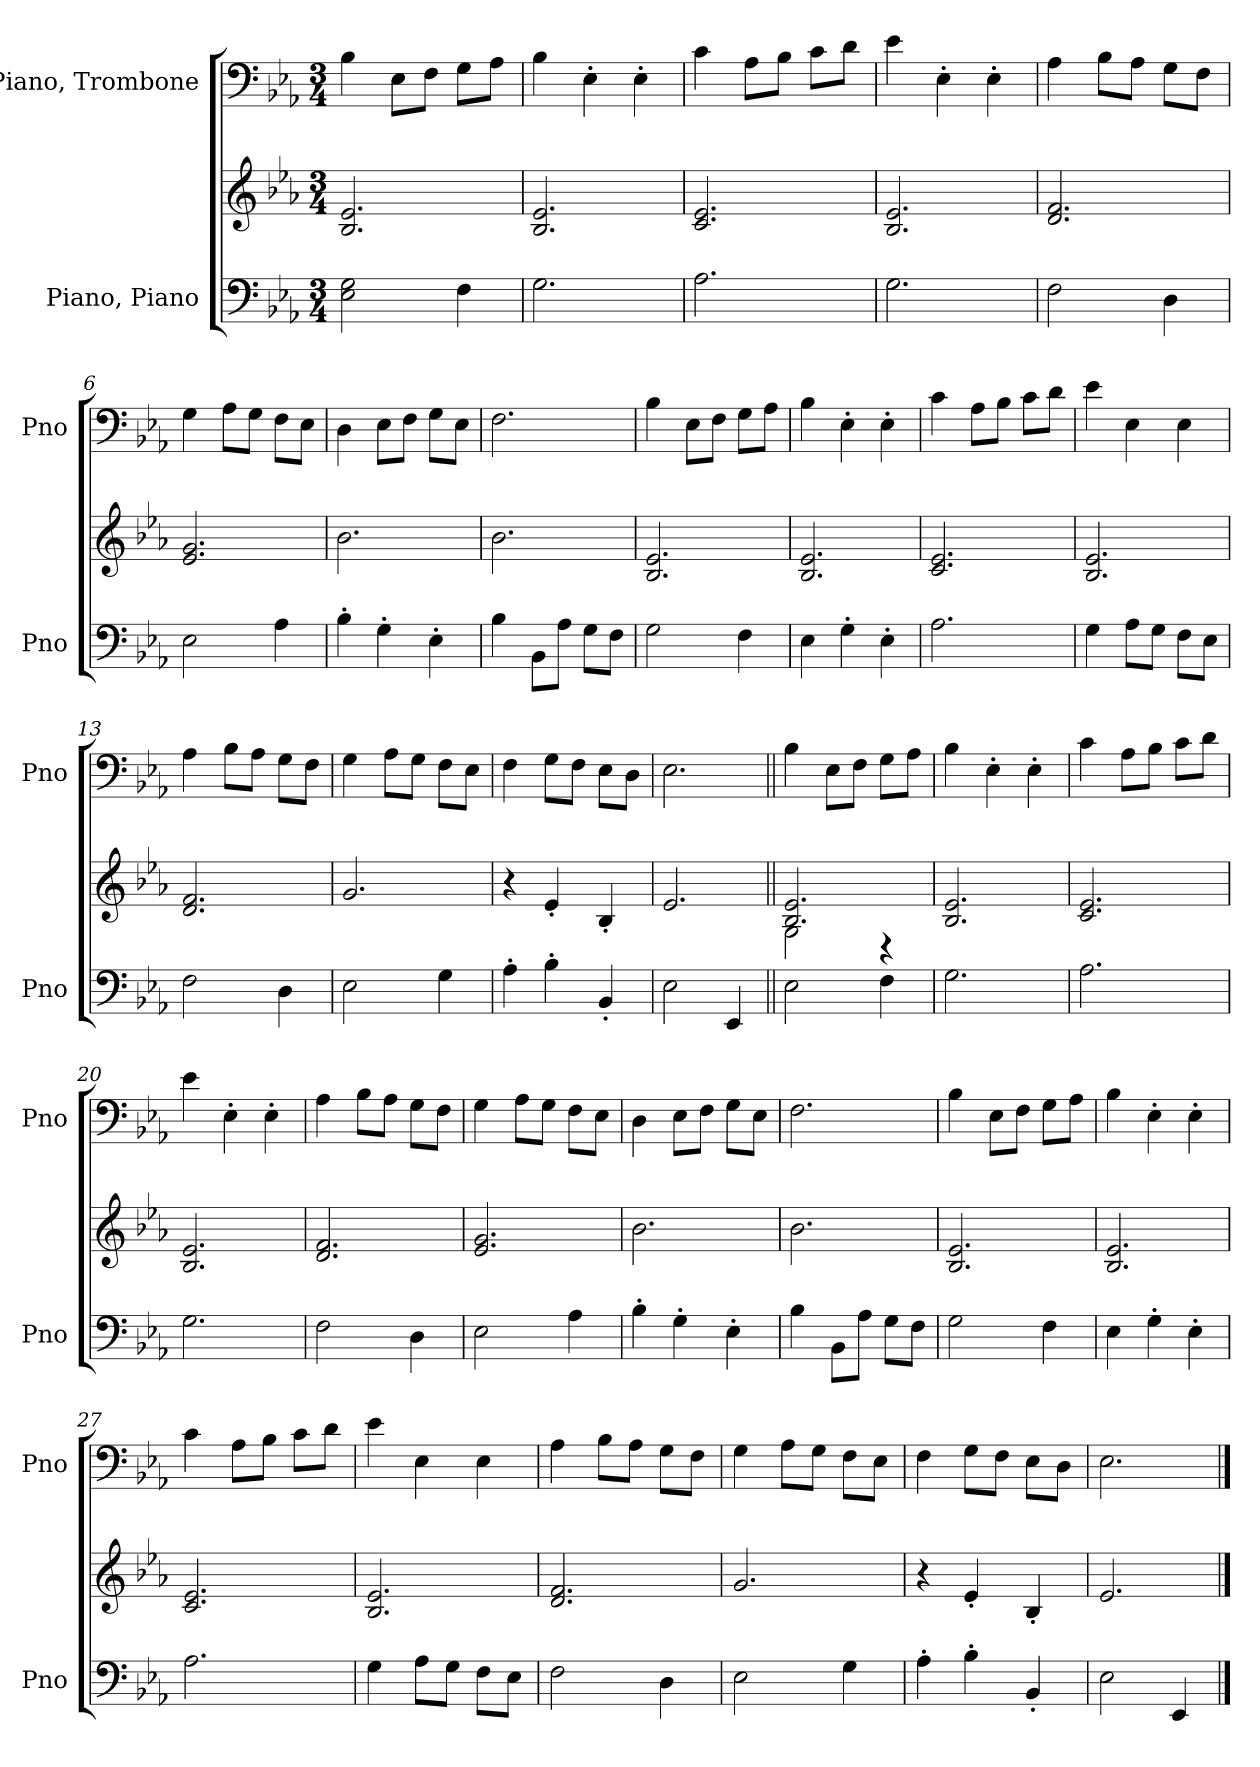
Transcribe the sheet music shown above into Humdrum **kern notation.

**kern	**kern	**kern
*part2	*part2	*part1
*staff3	*staff2	*staff1
*I"Piano, Piano	*	*I"Piano, Trombone
*I'Pno	*	*I'Pno
*clefF4	*clefG2	*clefF4
*k[b-e-a-]	*k[b-e-a-]	*k[b-e-a-]
*M3/4	*M3/4	*M3/4
=1	=1	=1
2E-\ 2G\	2.B-/ 2.e-/	4B-\
.	.	8E-\L
.	.	8F\J
4F\	.	8G\L
.	.	8A-\J
=2	=2	=2
2.G\	2.B-/ 2.e-/	4B-\
.	.	4E-'\
.	.	4E-'\
=3	=3	=3
2.A-\	2.c/ 2.e-/	4c\
.	.	8A-\L
.	.	8B-\J
.	.	8c\L
.	.	8d\J
=4	=4	=4
2.G\	2.B-/ 2.e-/	4e-\
.	.	4E-'\
.	.	4E-'\
=5	=5	=5
2F\	2.d/ 2.f/	4A-\
.	.	8B-\L
.	.	8A-\J
4D\	.	8G\L
.	.	8F\J
=6	=6	=6
2E-\	2.e-/ 2.g/	4G\
.	.	8A-\L
.	.	8G\J
4A-\	.	8F\L
.	.	8E-\J
=7	=7	=7
4B-'\	2.b-\	4D\
4G'\	.	8E-\L
.	.	8F\J
4E-'\	.	8G\L
.	.	8E-\J
=8	=8	=8
4B-\	2.b-\	2.F\
8BB-\L	.	.
8A-\J	.	.
8G\L	.	.
8F\J	.	.
!!LO:LB:g=z
=9	=9	=9
2G\	2.B-/ 2.e-/	4B-\
.	.	8E-\L
.	.	8F\J
4F\	.	8G\L
.	.	8A-\J
=10	=10	=10
4E-\	2.B-/ 2.e-/	4B-\
4G'\	.	4E-'\
4E-'\	.	4E-'\
=11	=11	=11
2.A-\	2.c/ 2.e-/	4c\
.	.	8A-\L
.	.	8B-\J
.	.	8c\L
.	.	8d\J
=12	=12	=12
4G\	2.B-/ 2.e-/	4e-\
8A-\L	.	4E-\
8G\J	.	.
8F\L	.	4E-\
8E-\J	.	.
=13	=13	=13
2F\	2.d/ 2.f/	4A-\
.	.	8B-\L
.	.	8A-\J
4D\	.	8G\L
.	.	8F\J
=14	=14	=14
2E-\	2.g/	4G\
.	.	8A-\L
.	.	8G\J
4G\	.	8F\L
.	.	8E-\J
=15	=15	=15
4A-'\	4r	4F\
4B-'\	4e-'/	8G\L
.	.	8F\J
4BB-'/	4B-'/	8E-\L
.	.	8D\J
=16	=16	=16
2E-\	2.e-/	2.E-\
4EE-/	.	.
=17||	=17||	=17||
*	*^	*
2E-\	2.B-/ 2.e-/	2G\	4B-\
.	.	.	8E-\L
.	.	.	8F\J
4F\	.	4r	8G\L
.	.	.	8A-\J
*	*v	*v	*
!!LO:LB:g=z
=18	=18	=18
2.G\	2.B-/ 2.e-/	4B-\
.	.	4E-'\
.	.	4E-'\
=19	=19	=19
2.A-\	2.c/ 2.e-/	4c\
.	.	8A-\L
.	.	8B-\J
.	.	8c\L
.	.	8d\J
=20	=20	=20
2.G\	2.B-/ 2.e-/	4e-\
.	.	4E-'\
.	.	4E-'\
=21	=21	=21
2F\	2.d/ 2.f/	4A-\
.	.	8B-\L
.	.	8A-\J
4D\	.	8G\L
.	.	8F\J
=22	=22	=22
2E-\	2.e-/ 2.g/	4G\
.	.	8A-\L
.	.	8G\J
4A-\	.	8F\L
.	.	8E-\J
=23	=23	=23
4B-'\	2.b-\	4D\
4G'\	.	8E-\L
.	.	8F\J
4E-'\	.	8G\L
.	.	8E-\J
=24	=24	=24
4B-\	2.b-\	2.F\
8BB-\L	.	.
8A-\J	.	.
8G\L	.	.
8F\J	.	.
=25	=25	=25
2G\	2.B-/ 2.e-/	4B-\
.	.	8E-\L
.	.	8F\J
4F\	.	8G\L
.	.	8A-\J
=26	=26	=26
4E-\	2.B-/ 2.e-/	4B-\
4G'\	.	4E-'\
4E-'\	.	4E-'\
!!LO:LB:g=z
=27	=27	=27
2.A-\	2.c/ 2.e-/	4c\
.	.	8A-\L
.	.	8B-\J
.	.	8c\L
.	.	8d\J
=28	=28	=28
4G\	2.B-/ 2.e-/	4e-\
8A-\L	.	4E-\
8G\J	.	.
8F\L	.	4E-\
8E-\J	.	.
=29	=29	=29
2F\	2.d/ 2.f/	4A-\
.	.	8B-\L
.	.	8A-\J
4D\	.	8G\L
.	.	8F\J
=30	=30	=30
2E-\	2.g/	4G\
.	.	8A-\L
.	.	8G\J
4G\	.	8F\L
.	.	8E-\J
=31	=31	=31
4A-'\	4r	4F\
4B-'\	4e-'/	8G\L
.	.	8F\J
4BB-'/	4B-'/	8E-\L
.	.	8D\J
=32	=32	=32
2E-\	2.e-/	2.E-\
4EE-/	.	.
==	==	==
*-	*-	*-
